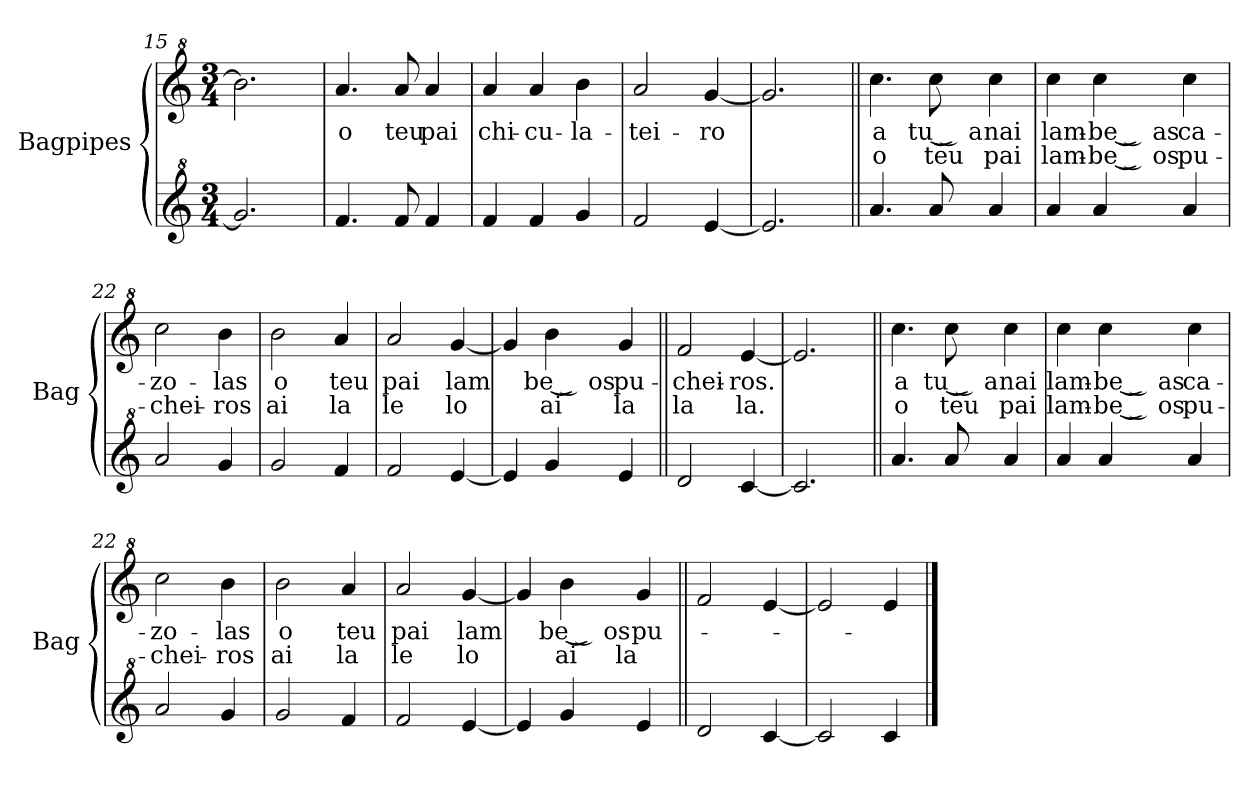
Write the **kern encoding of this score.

**kern	**kern	**text	**text
*part2	*part1	*part1	*part1
*staff2	*staff1	*staff1	*staff1
*I"Bagpipes	*I"Bagpipes	*	*
*I'Bag	*I'Bag	*	*
*clefG^2	*clefG^2	*	*
*k[]	*k[]	*	*
*C:	*C:	*	*
*M3/4	*M3/4	*	*
=15	=15	=15	=15
2.gg/]	2.bb\]	.	.
=16	=16	=16	=16
4.ff/	4.aa/	o	.
8ff/	8aa/	teu	.
4ff/	4aa/	pai	.
=17	=17	=17	=17
4ff/	4aa/	chi-	.
4ff/	4aa/	-cu-	.
4gg/	4bb\	-la-	.
=18	=18	=18	=18
2ff/	2aa/	-tei-	.
[4ee/	[4gg/	-ro	.
!!LO:LB:g=z
=19	=19	=19	=19
2.ee/]	2.gg/]	.	.
=20||	=20||	=20||	=20||
4.aa/	4.ccc\	a	o
8aa/	8ccc\	tu ͜ a	teu
4aa/	4ccc\	nai	pai
=21	=21	=21	=21
4aa/	4ccc\	lam-	lam-
4aa/	4ccc\	-be ͜ as	-be ͜ os
4aa/	4ccc\	ca-	pu-
=22	=22	=22	=22
2aa/	2ccc\	-zo-	-chei-
4gg/	4bb\	-las	-ros
=23	=23	=23	=23
2gg/	2bb\	o	ai
4ff/	4aa/	teu	la
=24	=24	=24	=24
2ff/	2aa/	pai	le
[4ee/	[4gg/	lam	lo
=25	=25	=25	=25
4ee/]	4gg/]	.	.
4gg/	4bb\	be ͜ os	ai
4ee/	4gg/	pu-	la
=26||	=26||	=26||	=26||
2dd/	2ff/	-chei-	la
[4cc/	[4ee/	-ros.	la.
!!LO:LB:g=z
=27	=27	=27	=27
2.cc/]	2.ee/]	.	.
=20||	=20||	=20||	=20||
4.aa/	4.ccc\	a	o
8aa/	8ccc\	tu ͜ a	teu
4aa/	4ccc\	nai	pai
=21	=21	=21	=21
4aa/	4ccc\	lam-	lam-
4aa/	4ccc\	-be ͜ as	-be ͜ os
4aa/	4ccc\	ca-	pu-
=22	=22	=22	=22
2aa/	2ccc\	-zo-	-chei-
4gg/	4bb\	-las	-ros
=23	=23	=23	=23
2gg/	2bb\	o	ai
4ff/	4aa/	teu	la
=24	=24	=24	=24
2ff/	2aa/	pai	le
[4ee/	[4gg/	lam	lo
=25	=25	=25	=25
4ee/]	4gg/]	.	.
4gg/	4bb\	be ͜ os	ai
4ee/	4gg/	pu-	la
=28||	=28||	=28||	=28||
2dd/	2ff/	.	.
[4cc/	[4ee/	.	.
=29	=29	=29	=29
2cc/]	2ee/]	.	.
4cc/	4ee/	.	.
==	==	==	==
*-	*-	*-	*-
